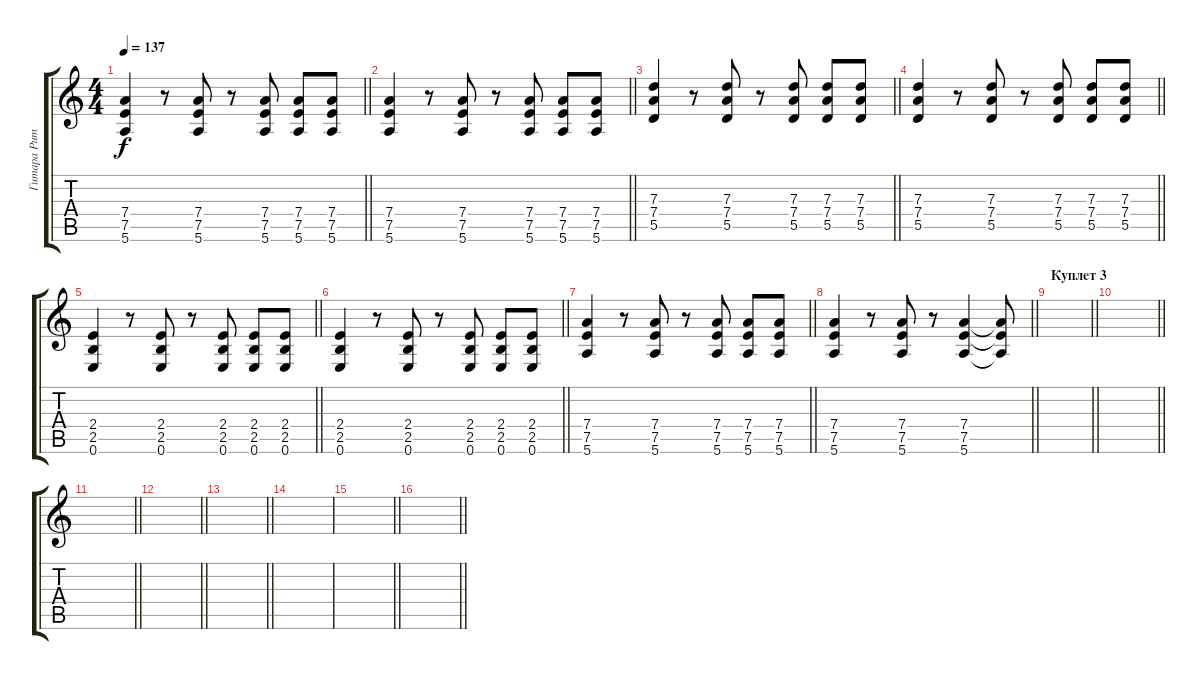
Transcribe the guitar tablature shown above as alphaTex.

\track ("Гитара Ритм" "Гитара Рит") {instrument distortionguitar}
\staff {score tabs}
\tuning (E4 B3 G3 D3 A2 E2) {hide}
\ts (4 4)
\tempo 137
\clef g2
\barLineRight lightlight
\ks c
(7.4 7.5 5.6).4{dy f} r.8 (7.4 7.5 5.6).8 r.8 (7.4 7.5 5.6).8 (7.4 7.5 5.6).8 (7.4 7.5 5.6).8 |
\barLineRight lightlight
(7.4 7.5 5.6).4 r.8 (7.4 7.5 5.6).8 r.8 (7.4 7.5 5.6).8 (7.4 7.5 5.6).8 (7.4 7.5 5.6).8 |
\barLineRight lightlight
(7.3 7.4 5.5).4 r.8 (7.3 7.4 5.5).8 r.8 (7.3 7.4 5.5).8 (7.3 7.4 5.5).8 (7.3 7.4 5.5).8 |
\barLineRight lightlight
(7.3 7.4 5.5).4 r.8 (7.3 7.4 5.5).8 r.8 (7.3 7.4 5.5).8 (7.3 7.4 5.5).8 (7.3 7.4 5.5).8 |
\barLineRight lightlight
(2.4 2.5 0.6).4 r.8 (2.4 2.5 0.6).8 r.8 (2.4 2.5 0.6).8 (2.4 2.5 0.6).8 (2.4 2.5 0.6).8 |
\barLineRight lightlight
(2.4 2.5 0.6).4 r.8 (2.4 2.5 0.6).8 r.8 (2.4 2.5 0.6).8 (2.4 2.5 0.6).8 (2.4 2.5 0.6).8 |
\barLineRight lightlight
(7.4 7.5 5.6).4 r.8 (7.4 7.5 5.6).8 r.8 (7.4 7.5 5.6).8 (7.4 7.5 5.6).8 (7.4 7.5 5.6).8 |
\barLineRight lightlight
(7.4 7.5 5.6).4 r.8 (7.4 7.5 5.6).8 r.8 (7.4 7.5 5.6).4 (7.4{t} 7.5{t} 5.6{t}).8 |
\section ("" "Куплет 3")
\barLineRight lightlight
|
\barLineRight lightlight
|
\barLineRight lightlight
|
\barLineRight lightlight
|
\barLineRight lightlight
|
|
\barLineRight lightlight
|
\barLineRight lightlight
